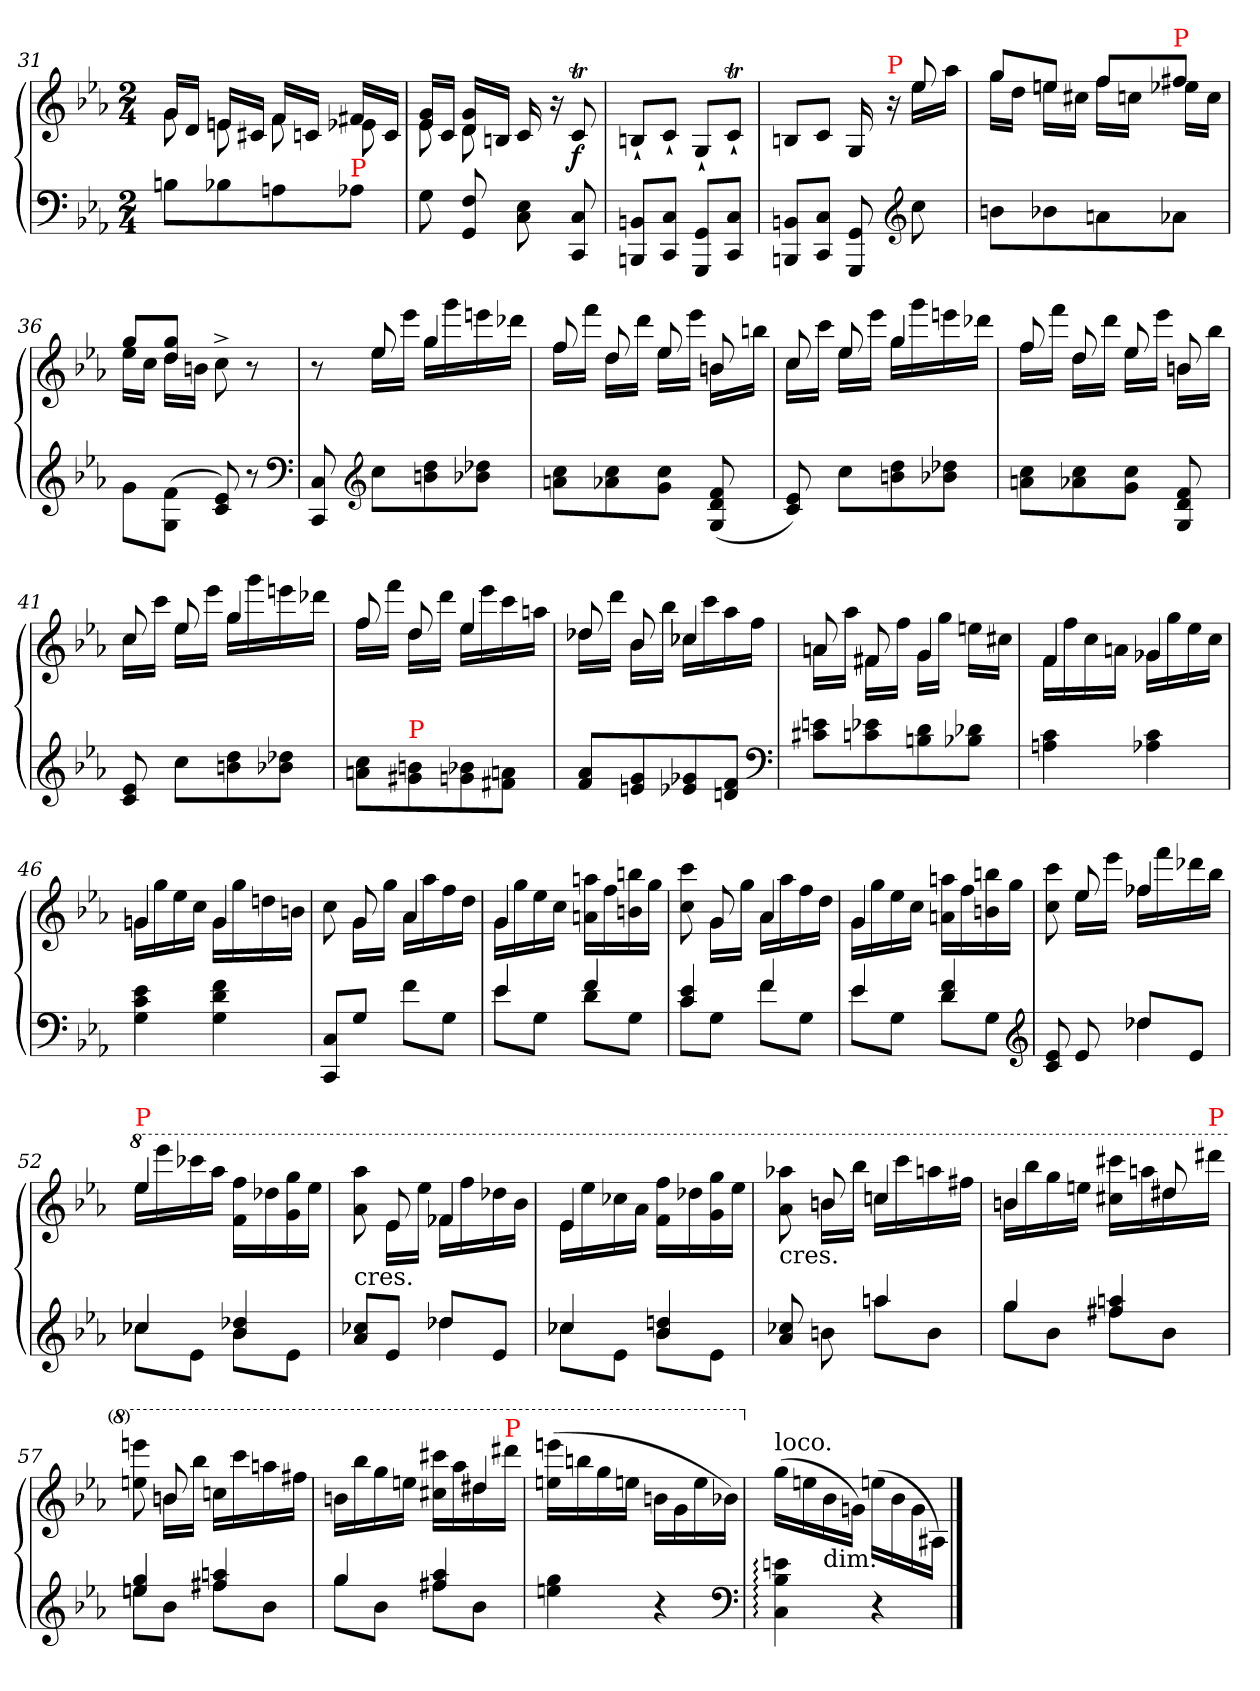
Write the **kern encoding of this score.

**kern	**kern	**dynam
*part1	*part1	*part1
*staff2	*staff1	*staff1/2
*clefF4	*clefG2	*
*k[b-e-a-]	*k[b-e-a-]	*
*c:	*c:	*
*M2/4	*M2/4	*
=31	=31	=31
*	*^	*
8BnL	16gLL	8g\	.
.	16d/JJ	.	.
8B-X	16enLL	8en\	.
.	16c#X/JJ	.	.
8An	16fLL	8f\	.
.	16cn/JJ	.	.
!	!LO:TX:b:color=red:t=P	!	!
8A-XJ	16f#X/LL	8e-X\	.
.	16cJJ	.	.
=32	=32	=32	=32
8G\	16g 16e-LL	8e-\	.
.	16c/JJ	.	.
8F 8GG	16g 16dLL	8d\	.
.	16Bn/JJ	.	.
8E- 8C	16c/	4ryy	.
.	16r	.	.
!	!	!	!LO:DY:b
8C/ 8CC/	8cT	.	f
*	*v	*v	*
=33	=33	=33
8BBn 8BBBL	8Bn`>L	.
8C 8CCJ	8c`>J	.
8GG 8GGGL	8G`>L	.
8C 8CCJ	8cT`>J	.
=34	=34	=34
*	*^	*
8BBn 8BBBL	8BnL	4.ryy	.
8C 8CCJ	8cJ	.	.
8GG 8GGG	16G	.	.
!	!LO:TX:a:color=red:t=P	!	!
.	16r	.	.
*clefG2	*	*	*
8cc\	8ee-/	16ee-LL	.
.	.	16aa-\JJ	.
=35	=35	=35	=35
8bn\L	8ggL	16ggLL	.
.	.	16ddJJ	.
8b-X\	8eenJ	16eenLL	.
.	.	16cc#XJJ	.
8an	8ffL	16ffLL	.
.	.	16ccnJJ	.
!	!LO:TX:a:color=red:t=P	!	!
8a-XJ	8ff#XJ	16ee-XLL	.
.	.	16ccJJ	.
=36	=36	=36	=36
8g\L	8ggL	16ee-LL	.
.	.	16ccJJ	.
(>8f 8GJ	8gg 8ddJ	16ddLL	.
.	.	16bnJJ	.
8e-/ 8c/)	4ryy	8cc^<	.
8r	.	8r	.
*clefF4	*	*	*
=37	=37	=37	=37
8C 8CC	8r	8ryy	.
*clefG2	*	*	*
8cc\L	8ee-/	16ee-\LL	.
.	.	16eee-\JJ	.
8dd\ 8bn\	4gg/	16gg\LL	.
.	.	16ggg\	.
8dd-X 8b-XJ	.	16eeen\	.
.	.	16ddd-X\JJ	.
=38	=38	=38	=38
8cc\ 8an\L	8ff/	16ff\LL	.
.	.	16fff\JJ	.
8cc\ 8a-X\	8dd/	16dd\LL	.
.	.	16dddJJ	.
8cc 8gJ	8ee-/	16ee-\LL	.
.	.	16eee-JJ	.
(>8f/ 8d/ 8G/	8bn/	16bn\LL	.
.	.	16bb\JJ	.
=39	=39	=39	=39
8e-/ 8c/)	8cc/	16cc\LL	.
.	.	16cccJJ	.
8ccL	8ee-/	16ee-\LL	.
.	.	16eee-JJ	.
8dd\ 8bn\	4gg/	16gg\LL	.
.	.	16ggg\	.
8dd-X\ 8b-X\J	.	16eeen\	.
.	.	16ddd-XJJ	.
=40	=40	=40	=40
8cc\ 8an\L	8ff/	16ff\LL	.
.	.	16fffJJ	.
8cc\ 8a-X\	8dd/	16dd\LL	.
.	.	16dddJJ	.
8cc 8gJ	8ee-/	16ee-\LL	.
.	.	16eee-JJ	.
8f/ 8d/ 8G/	8bn/	16bn\LL	.
.	.	16bb-JJ	.
=41	=41	=41	=41
8e- 8c	8cc/	16cc\LL	.
.	.	16cccJJ	.
8ccL	8ee-/	16ee-\LL	.
.	.	16eee-JJ	.
8dd\ 8bn\	4gg/	16gg\LL	.
.	.	16ggg	.
8dd-X 8b-XJ	.	16eeen	.
.	.	16ddd-XJJ	.
=42	=42	=42	=42
8cc\ 8an\L	8ff/	16ff\LL	.
.	.	16fffJJ	.
!LO:TX:a:color=red:t=P	!	!	!
8bn 8g#	8dd/	16dd\LL	.
.	.	16dddJJ	.
8b-X\ 8g\	4ee-/	16ee-\LL	.
.	.	16eee-	.
8an 8f#XJ	.	16ccc	.
.	.	16aanJJ	.
=43	=43	=43	=43
8a-/ 8f/L	8dd-X/	16dd-X\LL	.
.	.	16dddJJ	.
8g 8en	8b-/	16b-\LL	.
.	.	16bb-JJ	.
8g-X/ 8e-X/	4cc-X/	16cc-X\LL	.
.	.	16ccc	.
8f 8dnJ	.	16aa-	.
.	.	16ffJJ	.
*clefF4	*	*	*
=44	=44	=44	=44
8en\ 8c#X\L	8an/	16an\LL	.
.	.	16aa-JJ	.
8e-X\ 8cn\	8f#X/	16f#X\LL	.
.	.	16ffJJ	.
8d 8Bn	4g/	16g\LL	.
.	.	16ggJJ	.
8d-X 8B-XJ	.	16eenLL	.
.	.	16cc#XJJ	.
=45	=45	=45	=45
4c\ 4An\	4f/	16f\LL	.
.	.	16ff	.
.	.	16cc	.
.	.	16anJJ	.
4c\ 4A-X\	4g-X/	16g-X\LL	.
.	.	16gg	.
.	.	16ee-	.
.	.	16ccJJ	.
=46	=46	=46	=46
4e-\ 4c\ 4G\	4gn/	16gn\LL	.
.	.	16gg	.
.	.	16ee-	.
.	.	16ccJJ	.
4f\ 4d\ 4G\	4g/	16g\LL	.
.	.	16gg	.
.	.	16ddn	.
.	.	16bnJJ	.
=47	=47	=47	=47
8C/ 8CC/L	8ryy	8cc\	.
8GJ	8g/	16g\LL	.
.	.	16ggJJ	.
8fL	4a-/	16a-\LL	.
.	.	16aa-	.
8G\J	.	16ff	.
.	.	16ddJJ	.
=48	=48	=48	=48
*^	*	*	*
4e-	8e-L	4g/	16g\LL	.
.	.	.	16gg	.
.	8G\J	.	16ee-	.
.	.	.	16ccJJ	.
4f	8d\L	4ryy	16aa\ 16an\LL	.
.	.	.	16ff	.
.	8GJ	.	16bb 16bn	.
.	.	.	16ggJJ	.
=49	=49	=49	=49	=49
4e- 4c	8c\L	8ryy	8ccc\ 8cc\	.
.	8GJ	8g/	16g\LL	.
.	.	.	16ggJJ	.
4f	8fL	4a-/	16a-\LL	.
.	.	.	16aa-	.
.	8G\J	.	16ff	.
.	.	.	16ddJJ	.
=50	=50	=50	=50	=50
4e-	8e-L	4g/	16g\LL	.
.	.	.	16gg	.
.	8GJ	.	16ee-	.
.	.	.	16ccJJ	.
4f/ 4d/	8dL	4ryy	16aa\ 16an\LL	.
.	.	.	16ff	.
.	8GJ	.	16bb 16bn	.
.	.	.	16ggJJ	.
*clefG2	*	*	*	*
=51	=51	=51	=51	=51
8e-/ 8c/	4ryy	8ryy	8ccc\ 8cc\	.
8e-/	.	8ee-/	16ee-\LL	.
.	.	.	16eee-JJ	.
8dd-X/L	4dd-X\	4ff-X/	16ff-X\LL	.
.	.	.	16fff	.
8e-J	.	.	16ddd-X	.
.	.	.	16bb-JJ	.
=52	=52	=52	=52	=52
*	*	*8va	*	*
!	!	!LO:TX:a:color=red:t=P	!	!
4cc-X/	8cc-X\L	4eee-/	16eee-\LL	.
.	.	.	16eeee-	.
.	8e-J	.	16cccc-X	.
.	.	.	16aaa-JJ	.
4dd-X 4b-	8b-\L	4ryy	16fff\ 16ff\LL	.
.	.	.	16ddd-X	.
.	8e-J	.	16ggg 16gg	.
.	.	.	16eee-JJ	.
=53	=53	=53	=53	=53
!	!	!LO:TX:b:t=cres.	!	!
8cc-X/ 8a-/L	4ryy	8ryy	8aaa-\ 8aa-\	.
8e-J	.	8ee-/	16ee-\LL	.
.	.	.	16eee-JJ	.
8dd-X/L	4dd-X\	4ff-X/	16ff-X\LL	.
.	.	.	16fff	.
8e-J	.	.	16ddd-X	.
.	.	.	16bb-JJ	.
=54	=54	=54	=54	=54
4cc-X	8cc-XL	4ee-/	16ee-\LL	.
.	.	.	16eee-	.
.	8e-\J	.	16ccc-X	.
.	.	.	16aa-JJ	.
4ddn 4b-	8b-\L	4ryy	16fff\ 16ff\LL	.
.	.	.	16ddd-X	.
.	8e-J	.	16ggg 16gg	.
.	.	.	16eee-JJ	.
=55	=55	=55	=55	=55
!	!	!LO:TX:b:t=cres.	!	!
4ryy	8cc-X/ 8a-/	8ryy	8aaa-X\ 8aa-\	.
.	8bn	8bbn/	16bbn\LL	.
.	.	.	16bbb-JJ	.
4aan	8aanL	4cccn/	16cccn\LL	.
.	.	.	16cccc	.
.	8bJ	.	16aaan	.
.	.	.	16fff#XJJ	.
=56	=56	=56	=56	=56
4gg	8ggL	4bbn/	16bbn\LL	.
.	.	.	16bbb-	.
.	8b-J	.	16ggg	.
.	.	.	16eeenJJ	.
4aan 4ff#X	8ff#X\L	8ryy	16cccc#X\ 16ccc#X\LL	.
.	.	.	16aaan	.
.	8b-J	8ddd#X	16ddd#X	.
!	!	!	!LO:TX:a:color=red:t=P	!
.	.	.	16dddd#JJ	.
=57	=57	=57	=57	=57
4gg 4een	8eenL	8ryy	8eeee\ 8eeen\	.
.	8b-J	8bbn/	16bbn\LL	.
.	.	.	16bbb-JJ	.
4aan 4ff#X	8ff#XL	4ryy	16cccn\LL	.
.	.	.	16cccc	.
.	8b-J	.	16aaan	.
.	.	.	16fff#XJJ	.
=58	=58	=58	=58	=58
4gg	8ggL	4ryy	16bbn\LL	.
.	.	.	16bbb-	.
.	8b-J	.	16ggg	.
.	.	.	16eeenJJ	.
4aa- 4ff#X	8ff#X\L	8ryy	16cccc#X\ 16ccc#X\LL	.
.	.	.	16aaa-	.
!	!	!LO:N:vis=4	!	!
.	8b-J	8ddd#X	16ddd#X	.
!	!	!	!LO:TX:a:color=red:t=P	!
.	.	.	16dddd#JJ	.
*v	*v	*	*	*
=59	=59	=59	=59
!	!LO:TX:b:t=dim.	!	!
*	*v	*v	*
4gg\ 4een\	(>16eeeen\ 16eeen\LL	.
.	16bbbn	.
.	16ggg	.
.	16eeenJJ	.
4r	16bbn\LL	.
.	16gg	.
.	16eee	.
.	16bb-XJJ)	.
*clefF4	*	*
=60	=60	=60
*	*X8va	*
!	!LO:TX:a:t=loco.	!
4en:\ 4B-:\ 4C:\	(>16ggLL	.
.	16een	.
!	!LO:TX:b:t=dim.	!
.	16b-	.
.	16gnJJ)	.
4r	(>16een\LL	.
.	16b-	.
.	16g	.
.	16A#XJJ)	.
==	==	==
*-	*-	*-
